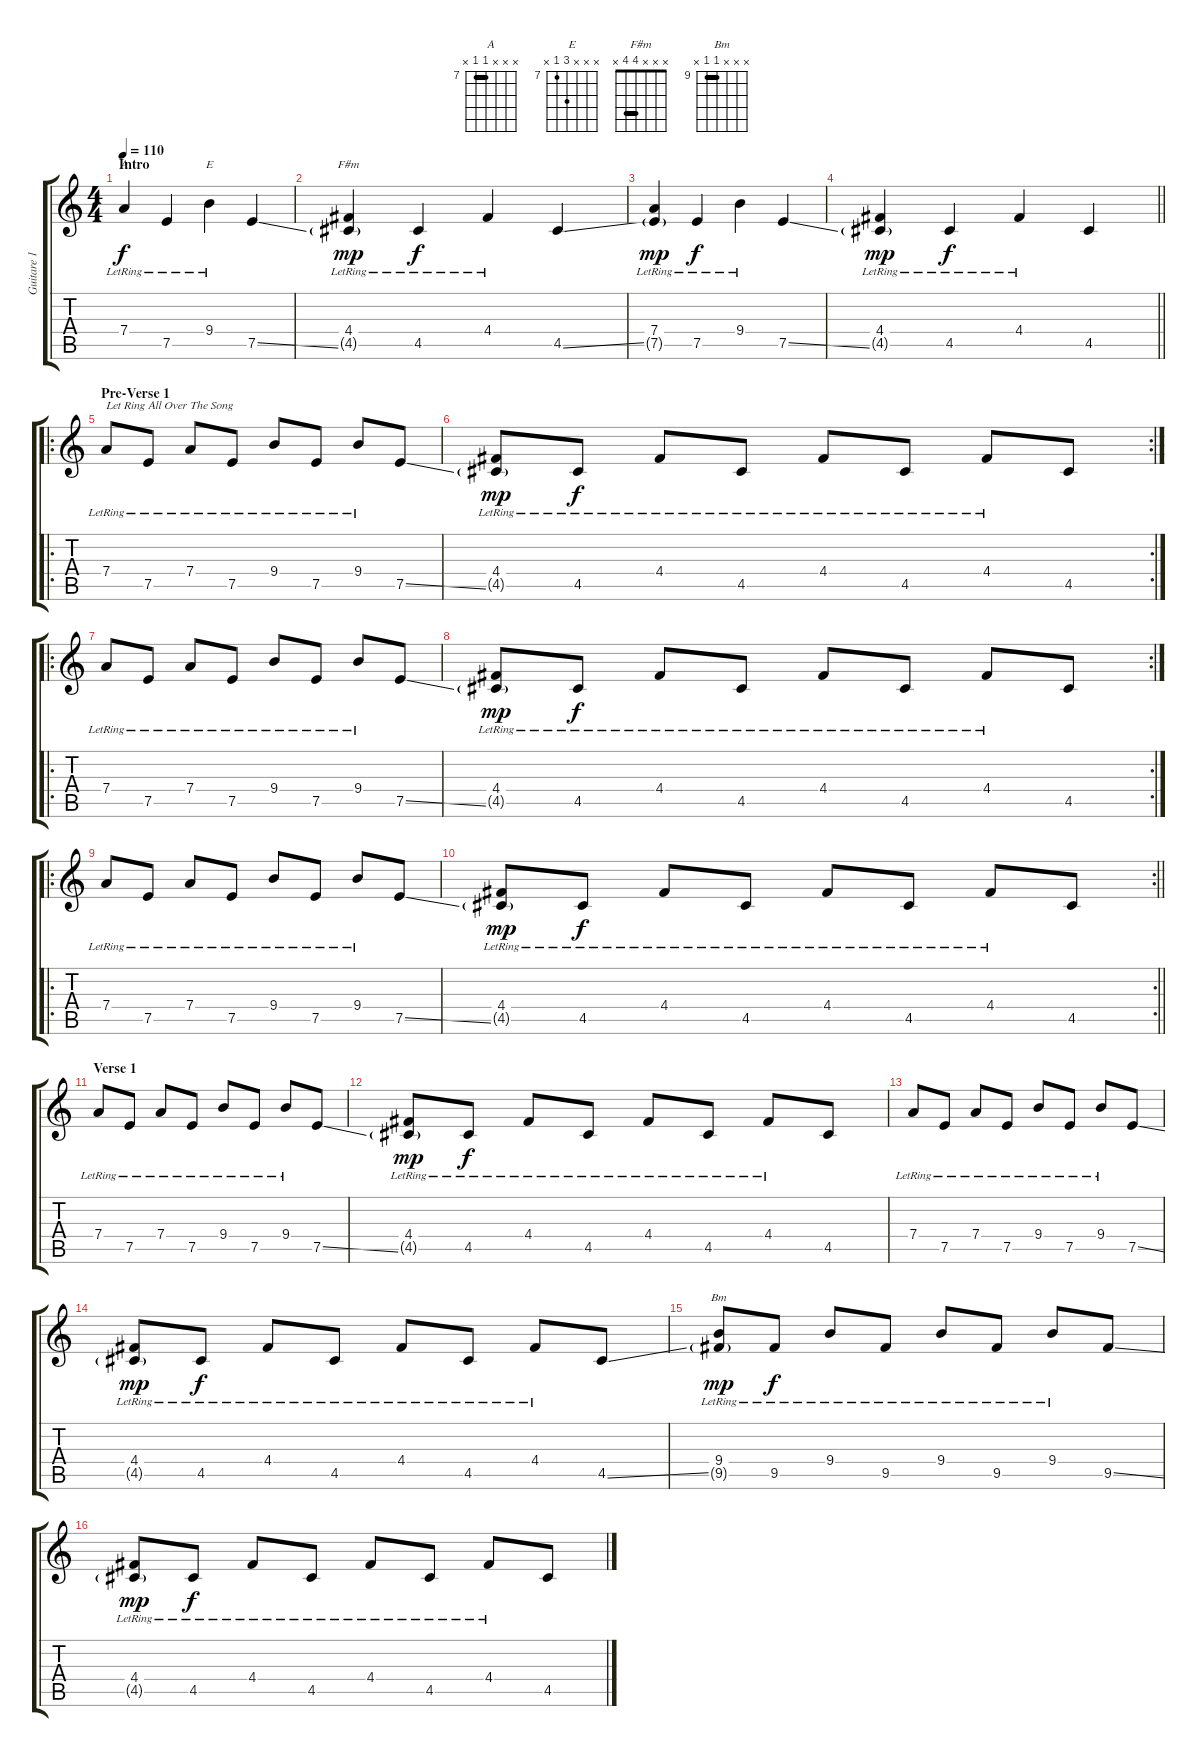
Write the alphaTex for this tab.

\track ("Guitare 1 (Pierrot)" "Guitare 1 ") {instrument electricguitarjazz}
\staff {score tabs}
\tuning (E4 B3 G3 D3 A2 E2) {hide}
\chord ("A" x x x 7 7 x) {firstfret 7 barre 7}
\chord ("E" x x x 9 7 x) {firstfret 7}
\chord ("F#m" x x x 4 4 x) {barre 4}
\chord ("Bm" x x x 9 9 x) {firstfret 9 barre 9}
\ts (4 4)
\section ("" "Intro")
\tempo 110
\clef g2
\ks c
7.4{lr}.4{ch "A" dy f instrument electricguitarjazz} 7.5{lr}.4 9.4{lr}.4{ch "E"} 7.5{ss}.4 |
(4.4{lr} 4.5{g}).4{ch "F#m" dy mp} 4.5{lr}.4{dy f} 4.4{lr}.4 4.5{ss}.4 |
(7.4{lr} 7.5{g lr}).4{dy mp} 7.5{lr}.4{dy f} 9.4{lr}.4 7.5{ss}.4 |
\barLineRight lightlight
(4.4{lr} 4.5{g lr}).4{dy mp} 4.5{lr}.4{dy f} 4.4{lr}.4 4.5.4 |
\ro
\section ("" "Pre-Verse 1")
7.4{lr}.8{txt "Let Ring All Over The Song"} 7.5{lr}.8 7.4{lr}.8 7.5{lr}.8 9.4{lr}.8 7.5{lr}.8 9.4{lr}.8 7.5{ss}.8 |
\rc 2
(4.4{lr} 4.5{g lr}).8{dy mp} 4.5{lr}.8{dy f} 4.4{lr}.8 4.5{lr}.8 4.4{lr}.8 4.5{lr}.8 4.4{lr}.8 4.5.8 |
\ro
7.4{lr}.8 7.5{lr}.8 7.4{lr}.8 7.5{lr}.8 9.4{lr}.8 7.5{lr}.8 9.4{lr}.8 7.5{ss}.8 |
\rc 2
(4.4{lr} 4.5{g lr}).8{dy mp} 4.5{lr}.8{dy f} 4.4{lr}.8 4.5{lr}.8 4.4{lr}.8 4.5{lr}.8 4.4{lr}.8 4.5.8 |
\ro
7.4{lr}.8 7.5{lr}.8 7.4{lr}.8 7.5{lr}.8 9.4{lr}.8 7.5{lr}.8 9.4{lr}.8 7.5{ss}.8 |
\rc 2
\barLineRight lightlight
(4.4{lr} 4.5{g lr}).8{dy mp} 4.5{lr}.8{dy f} 4.4{lr}.8 4.5{lr}.8 4.4{lr}.8 4.5{lr}.8 4.4{lr}.8 4.5.8 |
\section ("" "Verse 1")
7.4{lr}.8 7.5{lr}.8 7.4{lr}.8 7.5{lr}.8 9.4{lr}.8 7.5{lr}.8 9.4{lr}.8 7.5{ss}.8 |
(4.4{lr} 4.5{g lr}).8{dy mp} 4.5{lr}.8{dy f} 4.4{lr}.8 4.5{lr}.8 4.4{lr}.8 4.5{lr}.8 4.4{lr}.8 4.5.8 |
7.4{lr}.8 7.5{lr}.8 7.4{lr}.8 7.5{lr}.8 9.4{lr}.8 7.5{lr}.8 9.4{lr}.8 7.5{ss}.8 |
(4.4{lr} 4.5{g lr}).8{dy mp} 4.5{lr}.8{dy f} 4.4{lr}.8 4.5{lr}.8 4.4{lr}.8 4.5{lr}.8 4.4{lr}.8 4.5{ss}.8 |
(9.4{lr} 9.5{g lr}).8{ch "Bm" dy mp} 9.5{lr}.8{dy f} 9.4{lr}.8 9.5{lr}.8 9.4{lr}.8 9.5{lr}.8 9.4{lr}.8 9.5{ss}.8 |
(4.4{lr} 4.5{g}).8{dy mp} 4.5{lr}.8{dy f} 4.4{lr}.8 4.5{lr}.8 4.4{lr}.8 4.5{lr}.8 4.4{lr}.8 4.5{ss}.8
